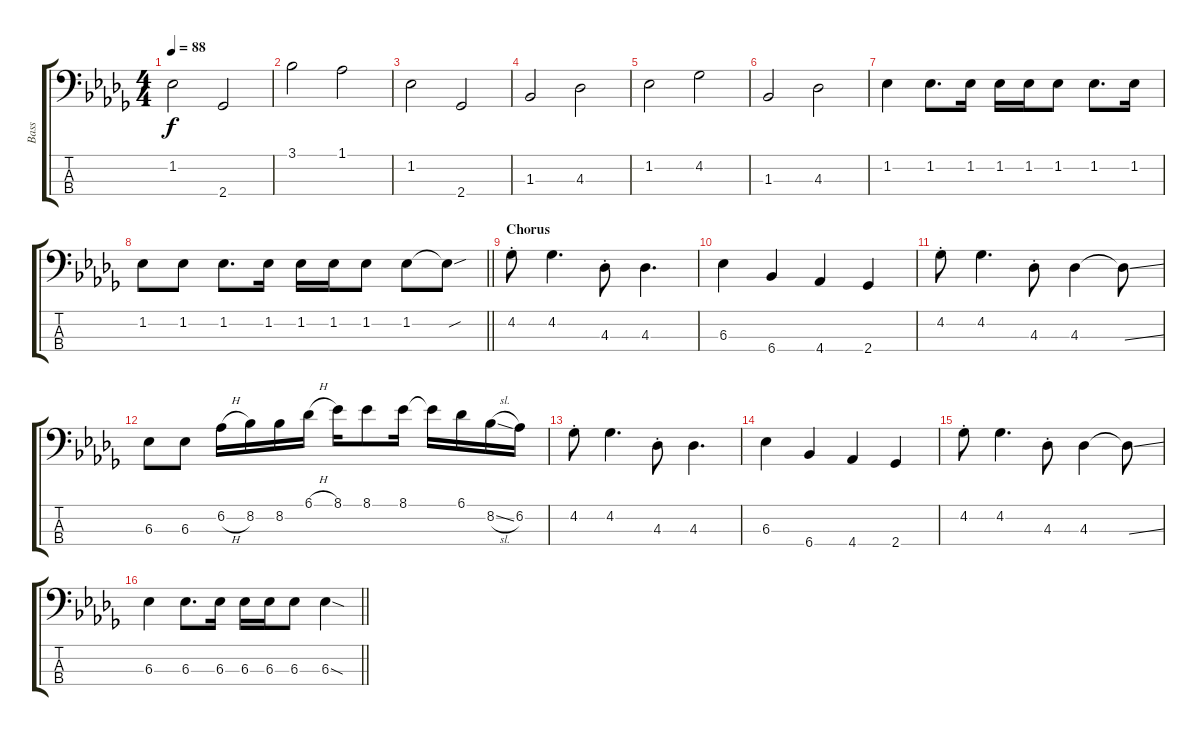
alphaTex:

\track ("Bass" "Bass") {instrument electricbassfinger}
\staff {score tabs}
\tuning (G2 D2 A1 E1) {hide}
\ts (4 4)
\tempo 88
\clef f4
\ks bbminor
1.2.2{dy f} 2.4.2 |
3.1.2 1.1.2 |
1.2.2 2.4.2 |
1.3.2 4.3.2 |
1.2.2 4.2.2 |
1.3.2 4.3.2 |
1.2.4 1.2.8{d} 1.2.16 1.2.16 1.2.16 1.2.8 1.2.8{d} 1.2.16 |
\barLineRight lightlight
1.2.8 1.2.8 1.2.8{d} 1.2.16 1.2.16 1.2.16 1.2.8 1.2.8 1.2{sou t}.8 |
\section ("" "Chorus")
4.2{st}.8 4.2.4{d} 4.3{st}.8 4.3.4{d} |
6.3.4 6.4.4 4.4.4 2.4.4 |
4.2{st}.8 4.2.4{d} 4.3{st}.8 4.3.4 4.3{ss t}.8 |
6.3.8 6.3.8 6.2{h}.16 8.2.16 8.2.16 6.1{h}.16 8.1.16 8.1.8 8.1.16 8.1{t}.16 6.1.16 8.2{sl}.16 6.2.16 |
4.2{st}.8 4.2.4{d} 4.3{st}.8 4.3.4{d} |
6.3.4 6.4.4 4.4.4 2.4.4 |
4.2{st}.8 4.2.4{d} 4.3{st}.8 4.3.4 4.3{ss t}.8 |
\barLineRight lightlight
6.3.4 6.3.8{d} 6.3.16 6.3.16 6.3.16 6.3.8 6.3{sod}.4
